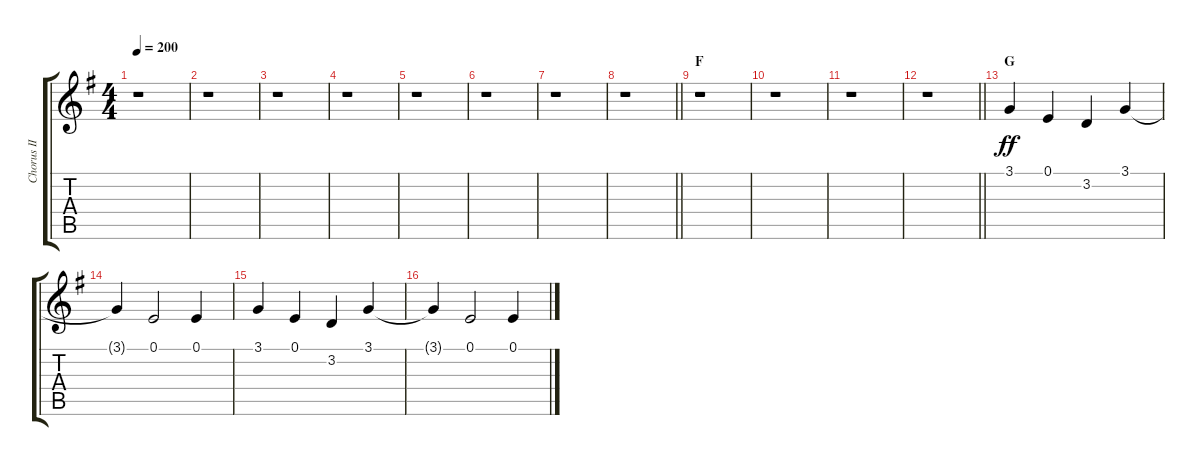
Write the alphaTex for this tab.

\track ("Chorus II" "Chorus II") {instrument voiceoohs}
\staff {score tabs}
\tuning (E4 B3 G3 D3 A2 E2) {hide}
\ts (4 4)
\tempo 200
\clef g2
\ks g
r.1{dy ff} |
r.1 |
r.1 |
r.1 |
r.1 |
r.1 |
r.1 |
\barLineRight lightlight
r.1 |
\section ("" "F")
r.1 |
r.1 |
r.1 |
\barLineRight lightlight
r.1 |
\section ("" "G")
3.1.4 0.1.4 3.2.4 3.1.4 |
3.1{t}.4 0.1.2 0.1.4 |
3.1.4 0.1.4 3.2.4 3.1.4 |
3.1{t}.4 0.1.2 0.1.4
